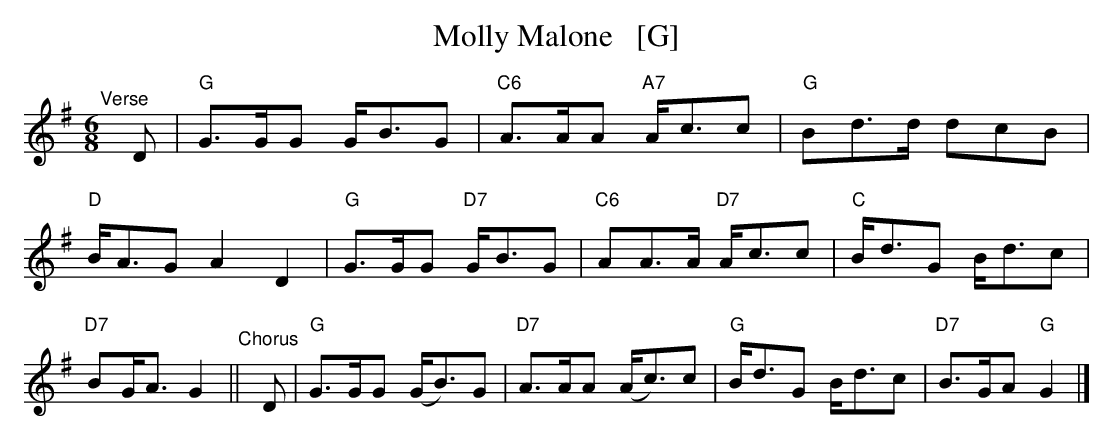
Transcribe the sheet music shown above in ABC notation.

X:1
T: Molly Malone   [G]
M: 6/8
L: 1/8
K: G
"^Verse"[|]\
D | "G"G>GG G<BG | "C6"A>AA "A7"A<cc | "G"Bd>d dcB | "D"B<AG A2 D2 |
"G"G>GG "D7"G<BG | "C6"AA>A "D7"A<cc | "C"B<dG B<dc | "D7"BG<A G2 ||
"^Chorus"[|]\
D | "G"G>GG (G<B)G | "D7"A>AA (A<c)c | "G"B<dG B<dc | "D7"B>GA "G"G2 |]
